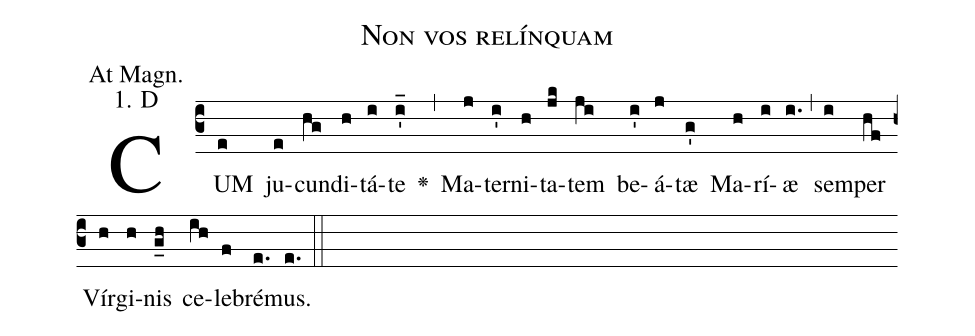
name: Non vos relínquam;
office-part: Magnificat Antiphon;
annotation: At Magn.;
annotation: 1. D;
def-m1:}{\greseteolcustos{manual}{;
def-m2:\ifx\breakbeforeEuouae\undefined\else;
def-m3:\fi}\ifx\noeuouae\undefined\def\noeuouae{F}\fi\if\noeuouae F{;
def-m4:}\fi;
%%
% The syntax in this part is called gabc. Please refer to http://home.gna.org/gregorio/gabc/#basis

(c3)CUM(e) ju(e)cun(hg)di(h)tá(i)te(i'_) <v>\greheightstar</v>(,)
Ma(j)ter(i')ni(h)ta(jk)tem(ji) be(i')á(j)tæ(g') Ma(h)rí(i)æ(i.) (,)
sem(i)per(hf) Vír(h)gi(h)nis(g_h) ce(ih)le(f)bré(e.)mus.(e.) (::)
